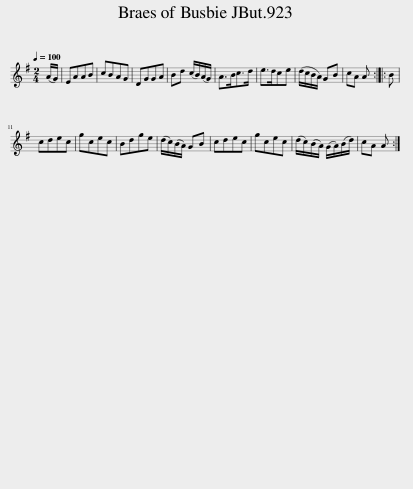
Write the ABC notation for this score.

X:1
L:1/8
Q:1/4=100
M:2/4
I:linebreak $
K:G
V:1 treble
V:1
 (A/G/) | EAAB | cBAG | DGGA | Bd (c/B/)(A/G/) | %5
 A>Bc>d | e>dce | (d/c/B/A/) GB | cA A :: B |$ %10
 cdec | gcec | Bdge | (d/c/)(B/A/) GB | cdec | %15
 gcec | (d/c/)(B/A/) (G/A/)(B/d/) | cA A :| %18
